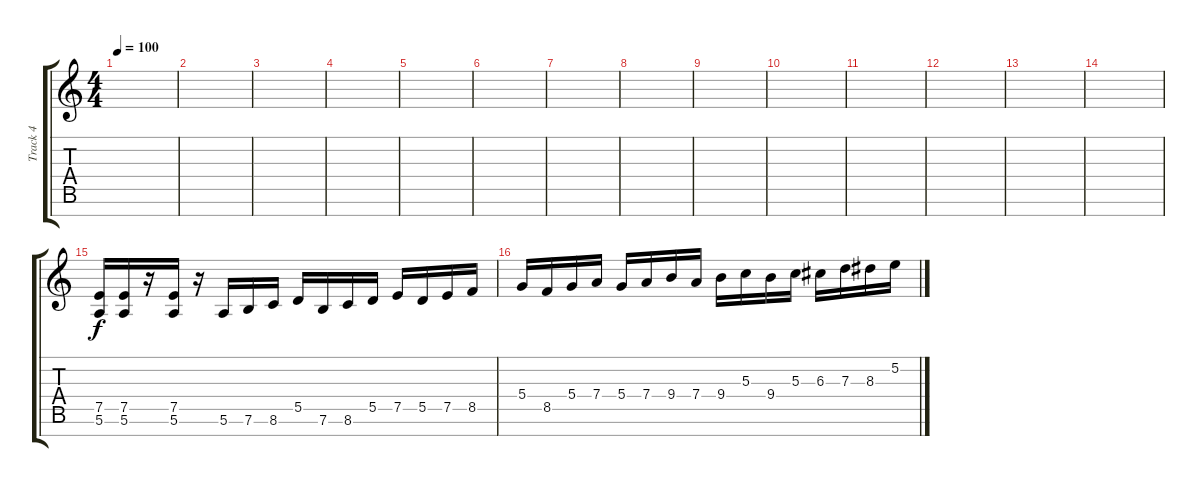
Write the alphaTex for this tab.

\track ("Track 4" "Track 4") {instrument distortionguitar}
\staff {score tabs}
\tuning (E4 B3 G3 D3 A2 E2 B1) {hide}
\ts (4 4)
\tempo 100
\clef g2
\ks c
|
|
|
|
|
|
|
|
|
|
|
|
|
|
(7.5 5.6).16 (7.5 5.6).16 r.16 (7.5 5.6).16 r.16 5.6.16 7.6.16 8.6.16 5.5.16 7.6.16 8.6.16 5.5.16 7.5.16 5.5.16 7.5.16 8.5.16 |
5.4.16 8.5.16 5.4.16 7.4.16 5.4.16 7.4.16 9.4.16 7.4.16 9.4.16 5.3.16 9.4.16 5.3.16 6.3.16 7.3.16 8.3.16 5.2.16
